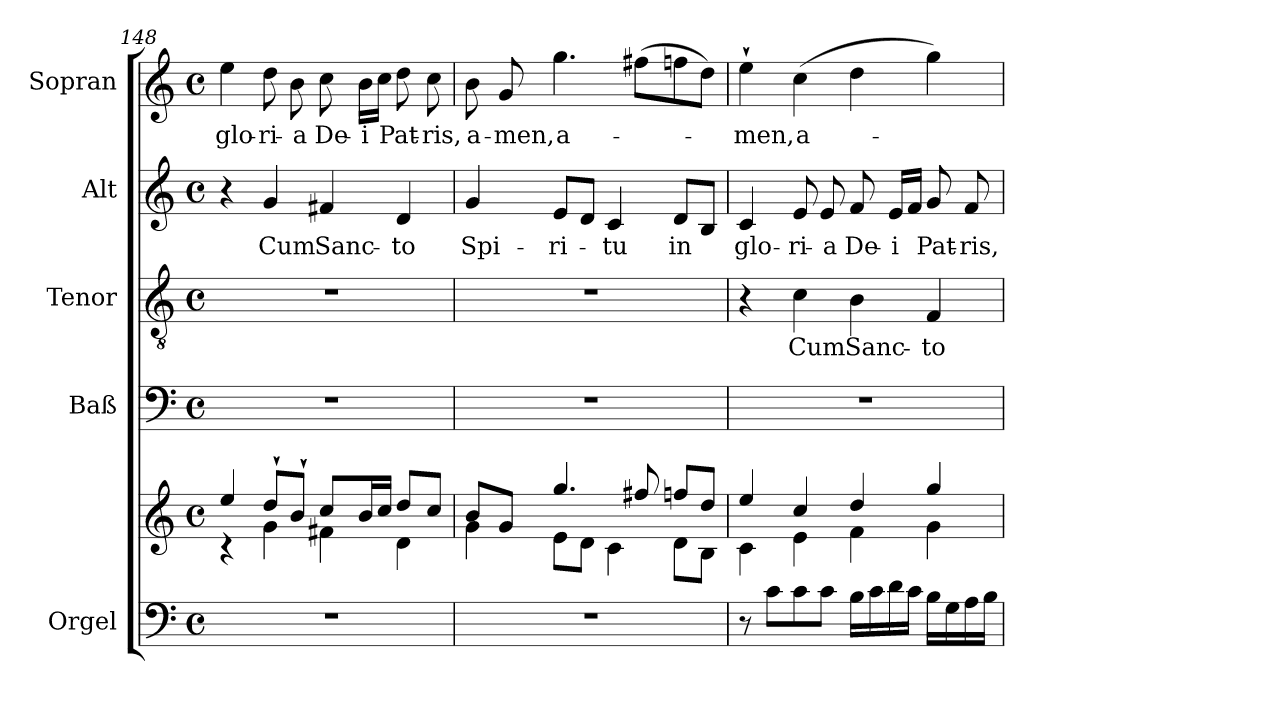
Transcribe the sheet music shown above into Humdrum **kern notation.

**kern	**kern	**kern	**kern	**text	**kern	**text	**kern	**text
*part5	*part5	*part4	*part3	*part3	*part2	*part2	*part1	*part1
*staff6	*staff5	*staff4	*staff3	*staff3	*staff2	*staff2	*staff1	*staff1
*I"Orgel	*	*I"Baß	*I"Tenor	*	*I"Alt	*	*I"Sopran	*
*clefF4	*clefG2	*clefF4	*clefGv2	*	*clefG2	*	*clefG2	*
*k[]	*k[]	*k[]	*k[]	*	*k[]	*	*k[]	*
*C:	*C:	*C:	*C:	*	*C:	*	*C:	*
*M4/4	*M4/4	*M4/4	*M4/4	*	*M4/4	*	*M4/4	*
*met(c)	*met(c)	*met(c)	*met(c)	*	*met(c)	*	*met(c)	*
=148	=148	=148	=148	=148	=148	=148	=148	=148
*	*^	*	*	*	*	*	*	*
!	!	!	!	!	!	!	!	!	!LO:LY:b
1r	4ee/	4rc	1r	1r	.	4r	.	4ee\	glo-
!	!	!	!	!	!	!	!LO:LY:b	!	!LO:LY:b
.	8dd`>/L	4g\	.	.	.	4g/	Cum	8dd\	-ri-
!	!	!	!	!	!	!	!	!	!LO:LY:b
.	8b`>/J	.	.	.	.	.	.	8b\	-a
!	!	!	!	!	!	!	!LO:LY:b	!	!LO:LY:b
.	8cc/L	4f#X\	.	.	.	4f#X/	Sanc-	8cc\	De-
!	!	!	!	!	!	!	!	!	!LO:LY:b
.	16b/L	.	.	.	.	.	.	16b\LL	-i
.	16cc/JJ	.	.	.	.	.	.	16cc\JJ	.
!	!	!	!	!	!	!	!LO:LY:b	!	!LO:LY:b
.	8dd/L	4d\	.	.	.	4d/	-to	8dd\	Pat-
!	!	!	!	!	!	!	!	!	!LO:LY:b
.	8cc/J	.	.	.	.	.	.	8cc\	-ris,
!!LO:LB:g=z
=149	=149	=149	=149	=149	=149	=149	=149	=149	=149
!	!	!	!	!	!	!	!LO:LY:b	!	!LO:LY:b
1r	8b/L	4g\	1r	1r	.	4g/	Spi-	8b\	a-
!	!	!	!	!	!	!	!	!	!LO:LY:b
.	8g/J	.	.	.	.	.	.	8g/	-men,
!	!	!	!	!	!	!	!LO:LY:b	!	!LO:LY:b
.	4.gg/	8e\L	.	.	.	8e/L	-ri-	4.gg\	a-
.	.	8d\J	.	.	.	8d/J	.	.	.
!	!	!	!	!	!	!	!LO:LY:b	!	!
.	.	4c\	.	.	.	4c/	-tu	.	.
.	8ff#X/	.	.	.	.	.	.	(>8ff#X\L	.
!	!	!	!	!	!	!	!LO:LY:b	!	!
.	8ffn/L	8d\L	.	.	.	8d/L	in	8ffn\	.
.	8dd/J	8B\J	.	.	.	8B/J	.	8dd\J)	.
=150	=150	=150	=150	=150	=150	=150	=150	=150	=150
!	!	!	!	!	!	!	!LO:LY:b	!	!LO:LY:b
8r	4ee/	4c\	1r	4r	.	4c/	glo-	4ee`>\	-men,
8c\L	.	.	.	.	.	.	.	.	.
!	!	!	!	!	!LO:LY:b	!	!LO:LY:b	!	!LO:LY:b
8c\	4cc/	4e\	.	4c\	Cum	8e/	-ri-	(>4cc\	a-
!	!	!	!	!	!	!	!LO:LY:b	!	!
8c\J	.	.	.	.	.	8e/	-a	.	.
!	!	!	!	!	!LO:LY:b	!	!LO:LY:b	!	!
16B\LL	4dd/	4f\	.	4B\	Sanc-	8f/	De-	4dd\	.
16c\	.	.	.	.	.	.	.	.	.
!	!	!	!	!	!	!	!LO:LY:b	!	!
16d\	.	.	.	.	.	16e/LL	-i	.	.
16c\JJ	.	.	.	.	.	16f/JJ	.	.	.
!	!	!	!	!	!LO:LY:b	!	!LO:LY:b	!	!
16B\LL	4gg/	4g\	.	4F/	-to	8g/	Pat-	4gg\)	.
16G\	.	.	.	.	.	.	.	.	.
!	!	!	!	!	!	!	!LO:LY:b	!	!
16A\	.	.	.	.	.	8f/	-ris,	.	.
16B\JJ	.	.	.	.	.	.	.	.	.
*	*v	*v	*	*	*	*	*	*	*
=	=	=	=	=	=	=	=	=
*-	*-	*-	*-	*-	*-	*-	*-	*-
